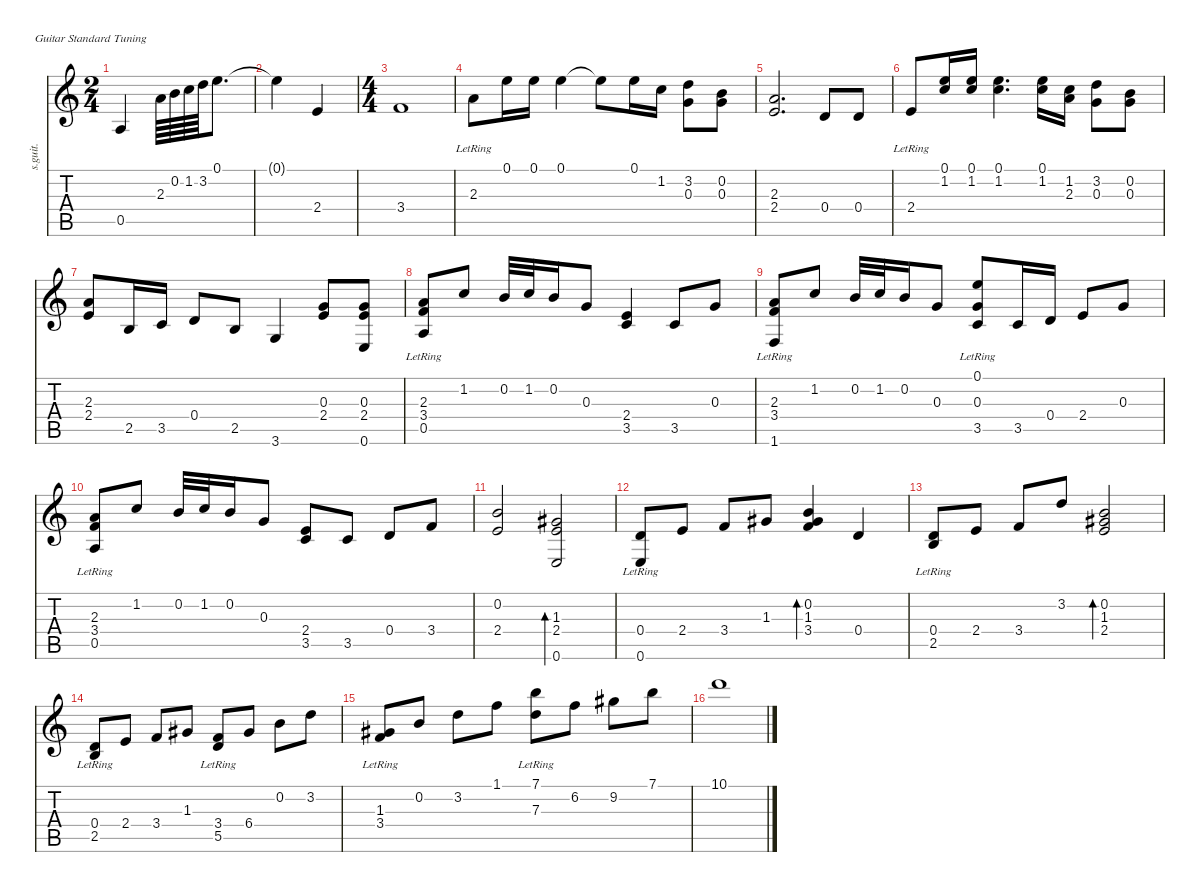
\defaultSystemsLayout 4
\hideDynamics
\bracketExtendMode nobrackets
\track ("" "s.guit.") {instrument acousticguitarsteel}
\staff {score tabs}
\tuning (E4 B3 G3 D3 A2 E2)
\ts (2 4)
\beaming (8 2 2 2 2)
\tempo (46 hide)
\clef g2
\ks c
0.5.4{dy mf instrument acousticguitarsteel beam Up} 2.3.64{beam Down} 0.2.64{beam Down} 1.2.64{beam Down} 3.2.64{beam Down} 0.1.8{d beam Down} |
0.1{t}.4{beam Down} 2.4.4{beam Up} |
\ts (4 4)
\beaming (8 2 2 2 2)
3.4.1{beam Up} |
\tempo (77 hide)
2.3{lr}.8{beam Down} 0.1.16{beam Down} 0.1.16{beam Down} 0.1.4{beam Down} 0.1{t}.8{beam Down} 0.1.16{beam Down} 1.2.16{beam Down} (3.2 0.3).8{beam Down} (0.2 0.3).8{beam Down} |
(2.3 2.4).2{d beam Up} 0.4.8{beam Up} 0.4.8{beam Up} |
2.4{lr}.8{beam Up} (0.1 1.2).16{beam Up} (0.1 1.2).16{beam Up} (0.1 1.2).4{d beam Down} (0.1 1.2).16{beam Down} (1.2 2.3).16{beam Down} (3.2 0.3).8{beam Down} (0.2 0.3).8{beam Down} |
(2.3 2.4).8{beam Up} 2.5.16{beam Up} 3.5.16{beam Up} 0.4.8{beam Up} 2.5.8{beam Up} 3.6.4{beam Up} (0.3 2.4).8{beam Up} (0.3 2.4 0.6).8{beam Up} |
(2.3{lr} 3.4{lr} 0.5{lr}).8{beam Up} 1.2.8{beam Up} 0.2.32{beam Up} 1.2.32{beam Up} 0.2.16{beam Up} 0.3.8{beam Up} (2.4 3.5).4{beam Up} 3.5.8{beam Up} 0.3.8{beam Up} |
(2.3{lr} 3.4{lr} 1.6{lr}).8{beam Up} 1.2.8{beam Up} 0.2.32{beam Up} 1.2.32{beam Up} 0.2.16{beam Up} 0.3.8{beam Up} (0.1{lr} 0.3{lr} 3.5{lr}).8{beam Up} 3.5.16{beam Up} 0.4.16{beam Up} 2.4.8{beam Up} 0.3.8{beam Up} |
(2.3{lr} 3.4{lr} 0.5{lr}).8{beam Up} 1.2.8{beam Up} 0.2.32{beam Up} 1.2.32{beam Up} 0.2.16{beam Up} 0.3.8{beam Up} (2.4 3.5).8{beam Up} 3.5.8{beam Up} 0.4.8{beam Up} 3.4.8{beam Up} |
(0.2 2.4).2{beam Up} (1.3{acc #} 2.4 0.6).2{bd 30 beam Up} |
\tempo (77 hide)
(0.4{lr} 0.6{lr}).8{beam Up} 2.4.8{beam Up} 3.4.8{beam Up} 1.3{acc #}.8{beam Up} (0.2 1.3{acc #} 3.4).4{bd 30 beam Up} 0.4.4{beam Up} |
(0.4{lr} 2.5{lr}).8{beam Up} 2.4.8{beam Up} 3.4.8{beam Up} 3.2.8{beam Up} (0.2 1.3{acc #} 2.4).2{bd 30 beam Up} |
(0.4{lr} 2.5{lr}).8{beam Up} 2.4.8{beam Up} 3.4.8{beam Up} 1.3{acc #}.8{beam Up} (3.4{lr} 5.5{lr}).8{beam Up} 6.4{acc #}.8{beam Up} 0.2.8{beam Down} 3.2.8{beam Down} |
(1.3{lr acc #} 3.4{lr}).8{beam Up} 0.2.8{beam Up} 3.2.8{beam Down} 1.1.8{beam Down} (7.1{lr} 7.3{lr}).8{beam Down} 6.2.8{beam Down} 9.2{acc #}.8{beam Down} 7.1.8{beam Down} |
\tempo (50 hide)
10.1.1{beam Down}
